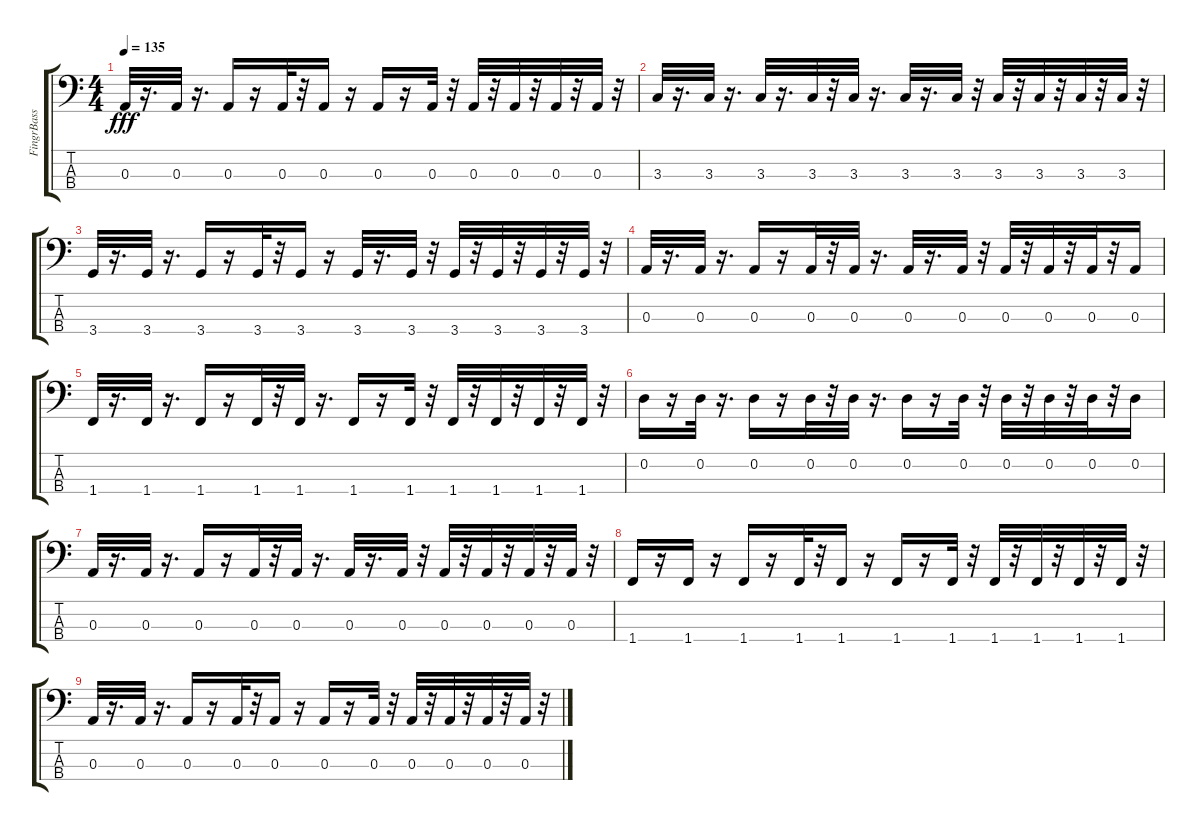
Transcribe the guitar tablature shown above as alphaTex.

\track ("FingrBass" "FingrBass") {instrument electricbassfinger}
\staff {score tabs}
\tuning (G2 D2 A1 E1) {hide}
\ts (4 4)
\tempo 135
\clef f4
\ks c
0.3.32{dy fff} r.16{d} 0.3.32 r.16{d} 0.3.16 r.16 0.3.32 r.32 0.3.16 r.16 0.3.16 r.16 0.3.32 r.32 0.3.32 r.32 0.3.32 r.32 0.3.32 r.32 0.3.32 r.32 |
3.3.32 r.16{d} 3.3.32 r.16{d} 3.3.32 r.16{d} 3.3.32 r.32 3.3.32 r.16{d} 3.3.32 r.16{d} 3.3.32 r.32 3.3.32 r.32 3.3.32 r.32 3.3.32 r.32 3.3.32 r.32 |
3.4.32 r.16{d} 3.4.32 r.16{d} 3.4.16 r.16 3.4.32 r.32 3.4.16 r.16 3.4.32 r.16{d} 3.4.32 r.32 3.4.32 r.32 3.4.32 r.32 3.4.32 r.32 3.4.32 r.32 |
0.3.32 r.16{d} 0.3.32 r.16{d} 0.3.16 r.16 0.3.32 r.32 0.3.32 r.16{d} 0.3.32 r.16{d} 0.3.32 r.32 0.3.32 r.32 0.3.32 r.32 0.3.32 r.32 0.3.16 |
1.4.32 r.16{d} 1.4.32 r.16{d} 1.4.16 r.16 1.4.32 r.32 1.4.32 r.16{d} 1.4.16 r.16 1.4.32 r.32 1.4.32 r.32 1.4.32 r.32 1.4.32 r.32 1.4.32 r.32 |
0.2.16 r.16 0.2.32 r.16{d} 0.2.16 r.16 0.2.32 r.32 0.2.32 r.16{d} 0.2.16 r.16 0.2.32 r.32 0.2.32 r.32 0.2.32 r.32 0.2.32 r.32 0.2.16 |
0.3.32 r.16{d} 0.3.32 r.16{d} 0.3.16 r.16 0.3.32 r.32 0.3.32 r.16{d} 0.3.32 r.16{d} 0.3.32 r.32 0.3.32 r.32 0.3.32 r.32 0.3.32 r.32 0.3.32 r.32 |
1.4.16 r.16 1.4.16 r.16 1.4.16 r.16 1.4.32 r.32 1.4.16 r.16 1.4.16 r.16 1.4.32 r.32 1.4.32 r.32 1.4.32 r.32 1.4.32 r.32 1.4.32 r.32 |
0.3.32 r.16{d} 0.3.32 r.16{d} 0.3.16 r.16 0.3.32 r.32 0.3.16 r.16 0.3.16 r.16 0.3.32 r.32 0.3.32 r.32 0.3.32 r.32 0.3.32 r.32 0.3.32 r.32
